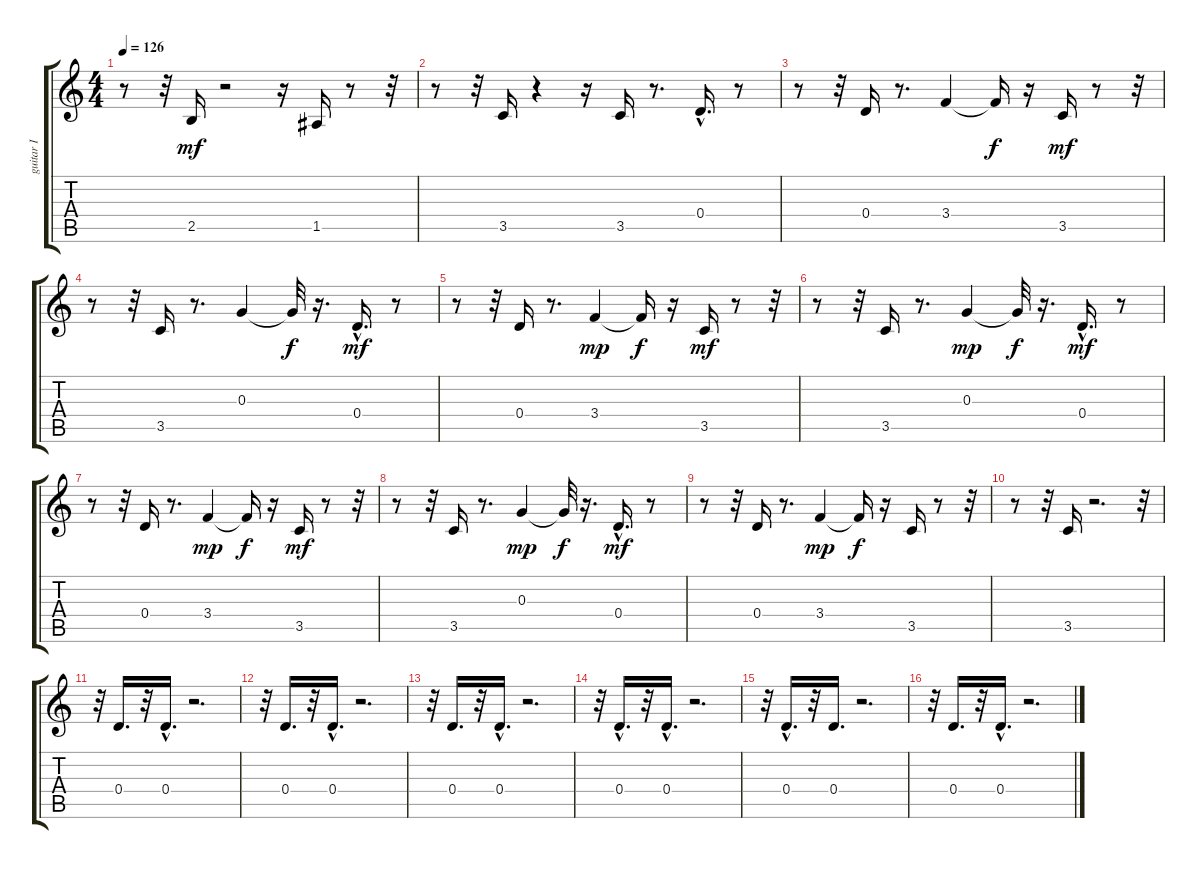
\track ("guitar I" "guitar I") {instrument distortionguitar}
\staff {score tabs}
\tuning (E4 B3 G3 D3 A2 E2) {hide}
\ts (4 4)
\tempo 126
\clef g2
\ks c
r.8{dy mf} r.32 2.5.16 r.2 r.16 1.5.16 r.8 r.32 |
r.8 r.32 3.5.16 r.4 r.16 3.5.16 r.8{d} 0.4{hac}.16{d} r.8 |
r.8 r.32 0.4.16 r.8{d} 3.4.4 3.4{t}.16{dy f} r.16 3.5.16{dy mf} r.8 r.32 |
r.8 r.32 3.5.16 r.8{d} 0.3.4 0.3{t}.32{dy f} r.16{d} 0.4{hac}.16{d dy mf} r.8 |
r.8 r.32 0.4.16 r.8{d} 3.4.4{dy mp} 3.4{t}.16{dy f} r.16 3.5.16{dy mf} r.8 r.32 |
r.8 r.32 3.5.16 r.8{d} 0.3.4{dy mp} 0.3{t}.32{dy f} r.16{d} 0.4{hac}.16{d dy mf} r.8 |
r.8 r.32 0.4.16 r.8{d} 3.4.4{dy mp} 3.4{t}.16{dy f} r.16 3.5.16{dy mf} r.8 r.32 |
r.8 r.32 3.5.16 r.8{d} 0.3.4{dy mp} 0.3{t}.32{dy f} r.16{d} 0.4{hac}.16{d dy mf} r.8 |
r.8 r.32 0.4.16 r.8{d} 3.4.4{dy mp} 3.4{t}.16{dy f} r.16 3.5.16 r.8 r.32 |
r.8 r.32 3.5.16 r.2{d} r.32 |
r.32 0.4.16{d} r.32 0.4{hac}.16{d} r.2{d} |
r.32 0.4.16{d} r.32 0.4{hac}.16{d} r.2{d} |
r.32 0.4.16{d} r.32 0.4{hac}.16{d} r.2{d} |
r.32 0.4{hac}.16{d} r.32 0.4{hac}.16{d} r.2{d} |
r.32 0.4{hac}.16{d} r.32 0.4.16{d} r.2{d} |
r.32 0.4.16{d} r.32 0.4{hac}.16{d} r.2{d}
